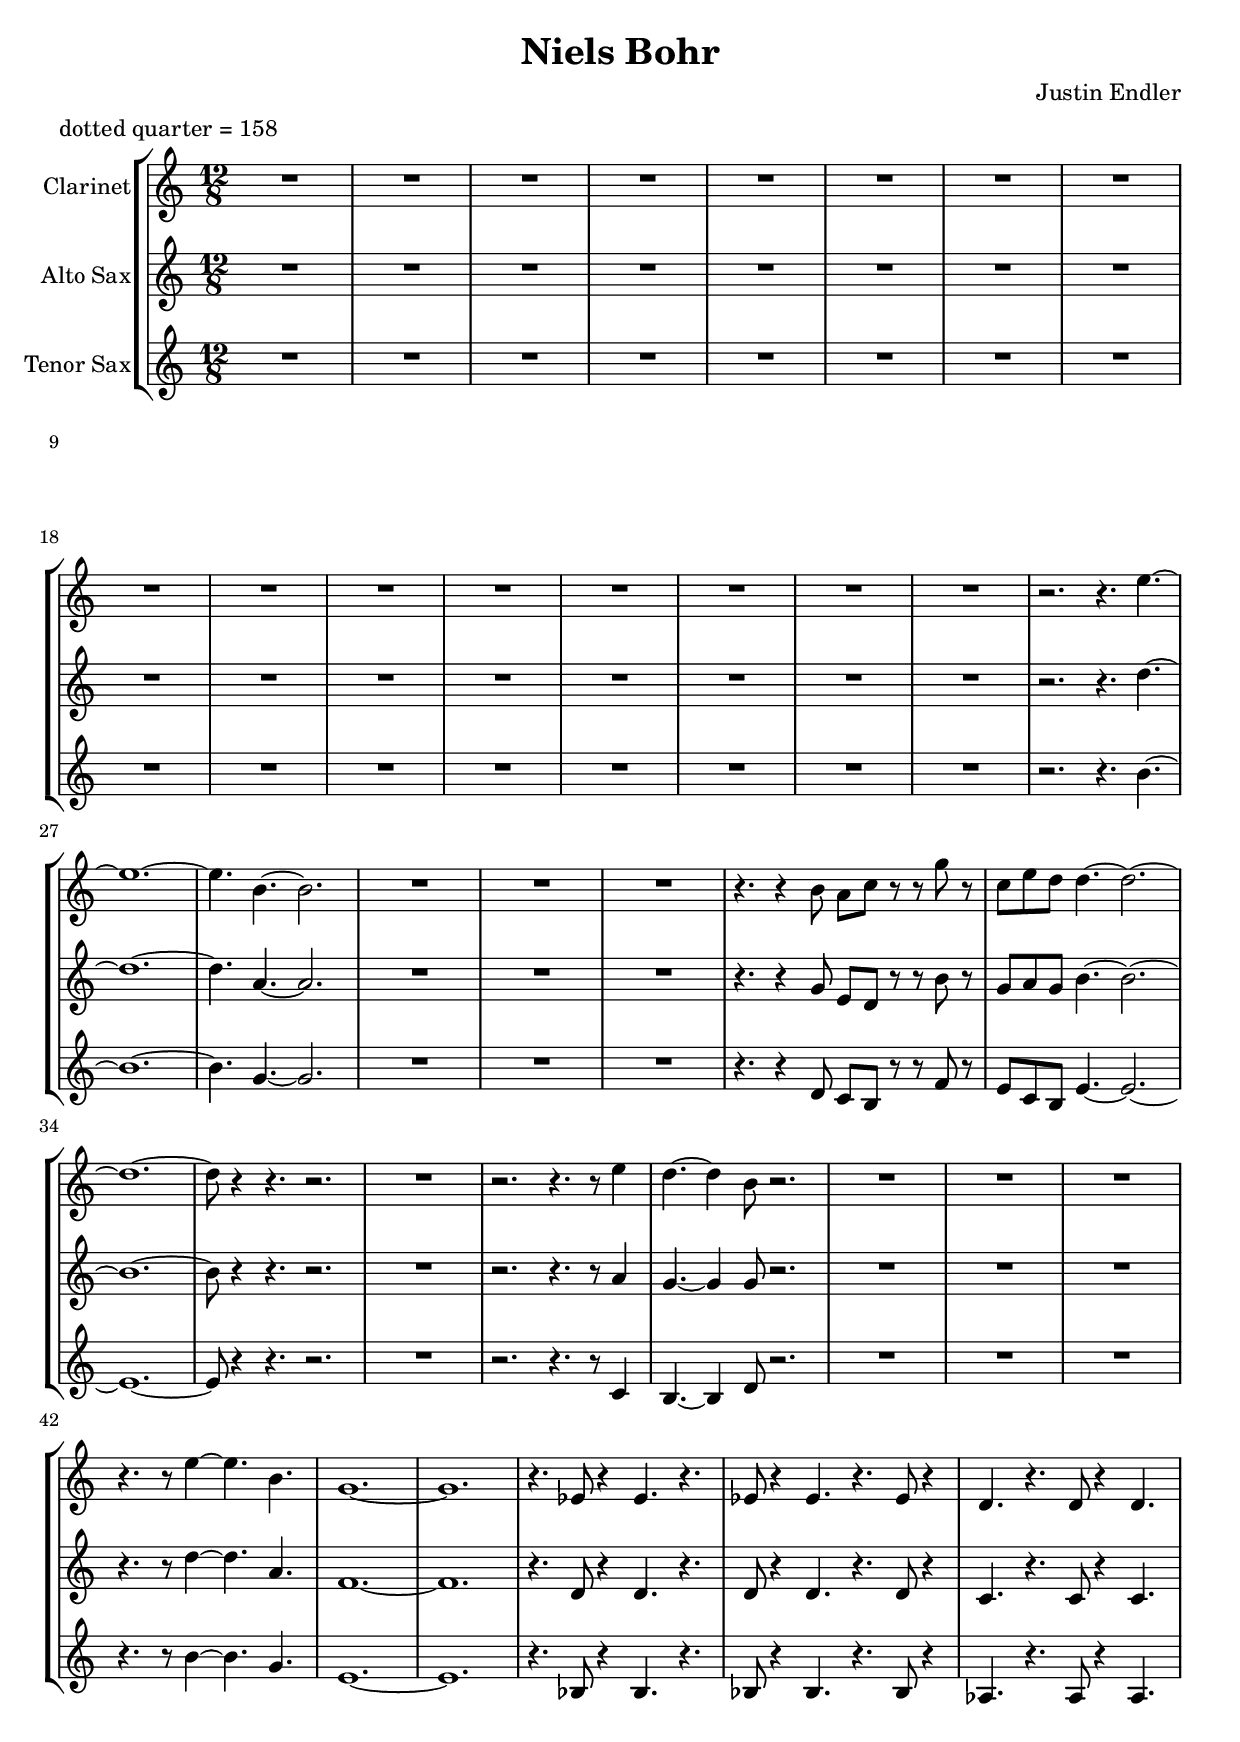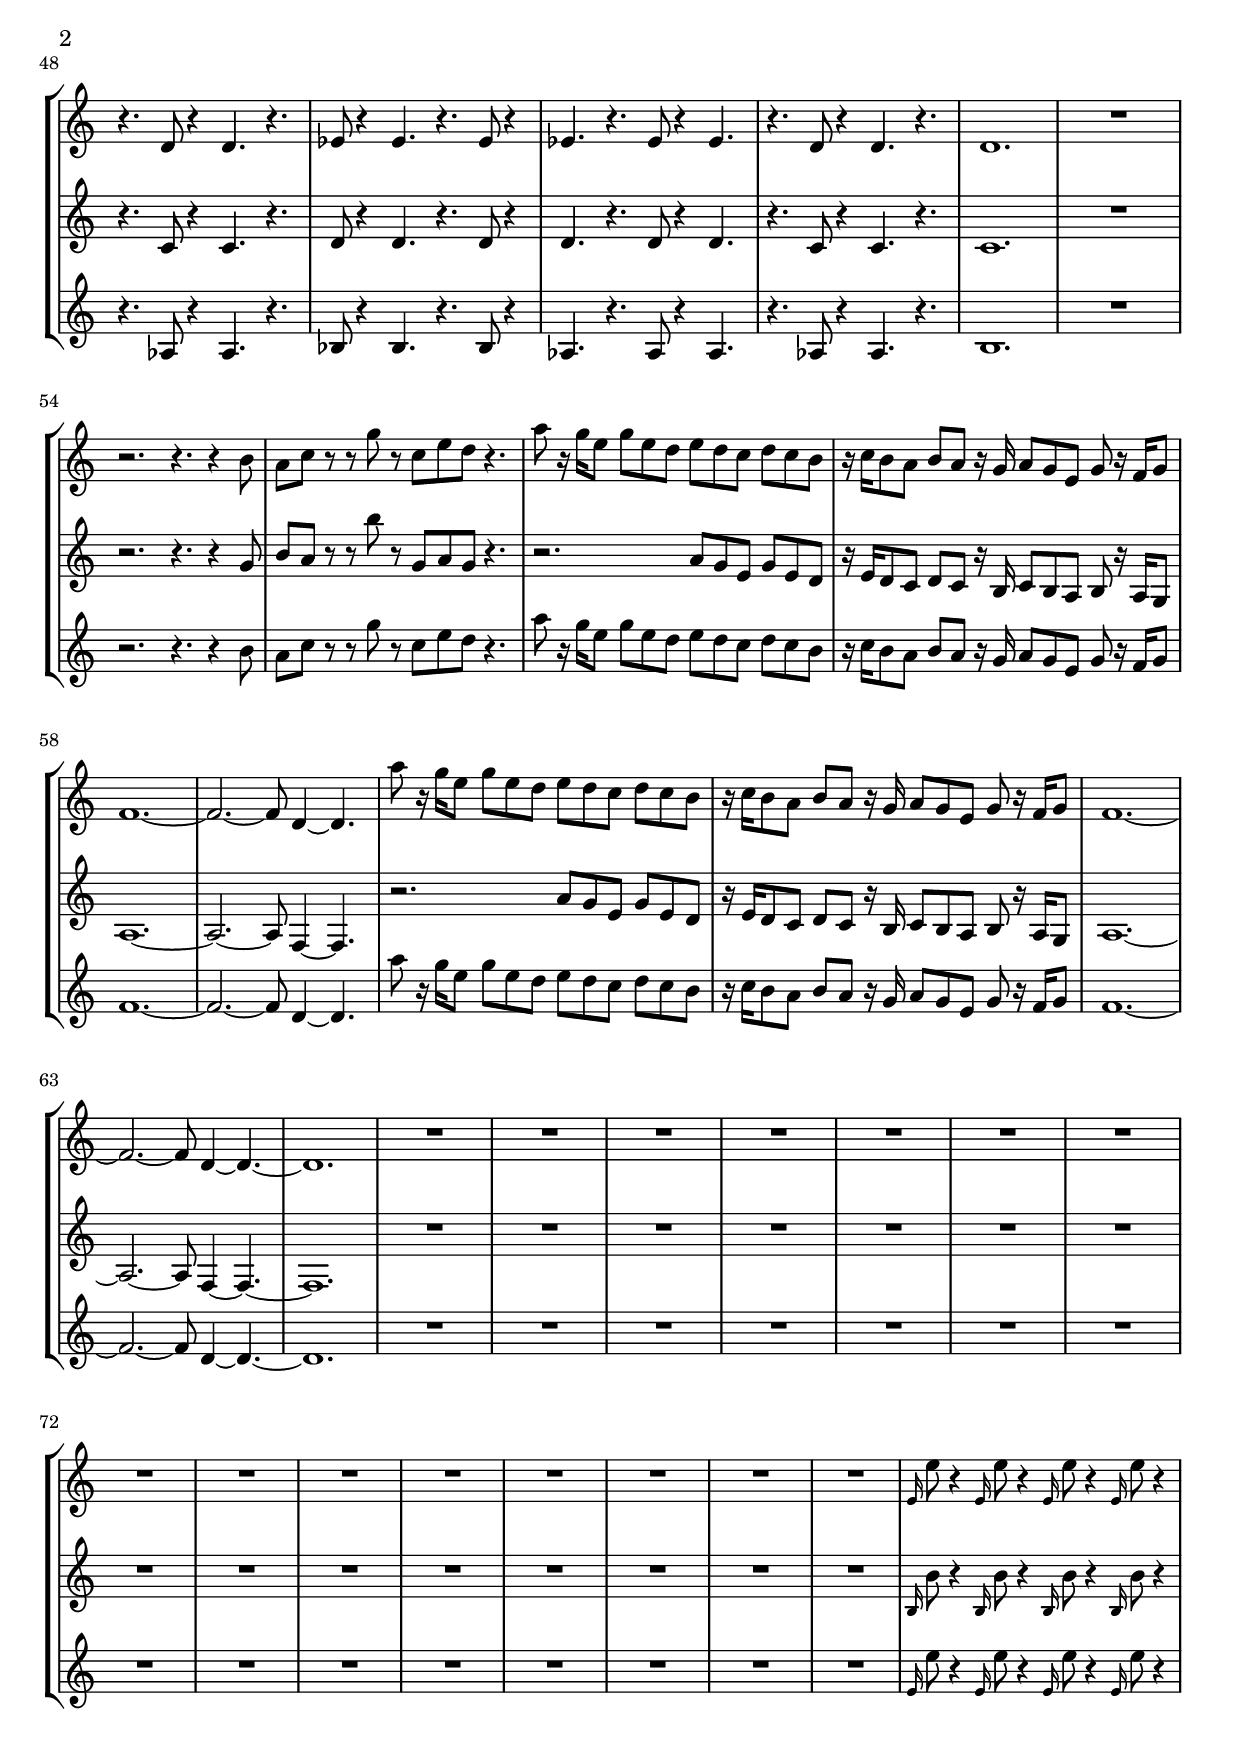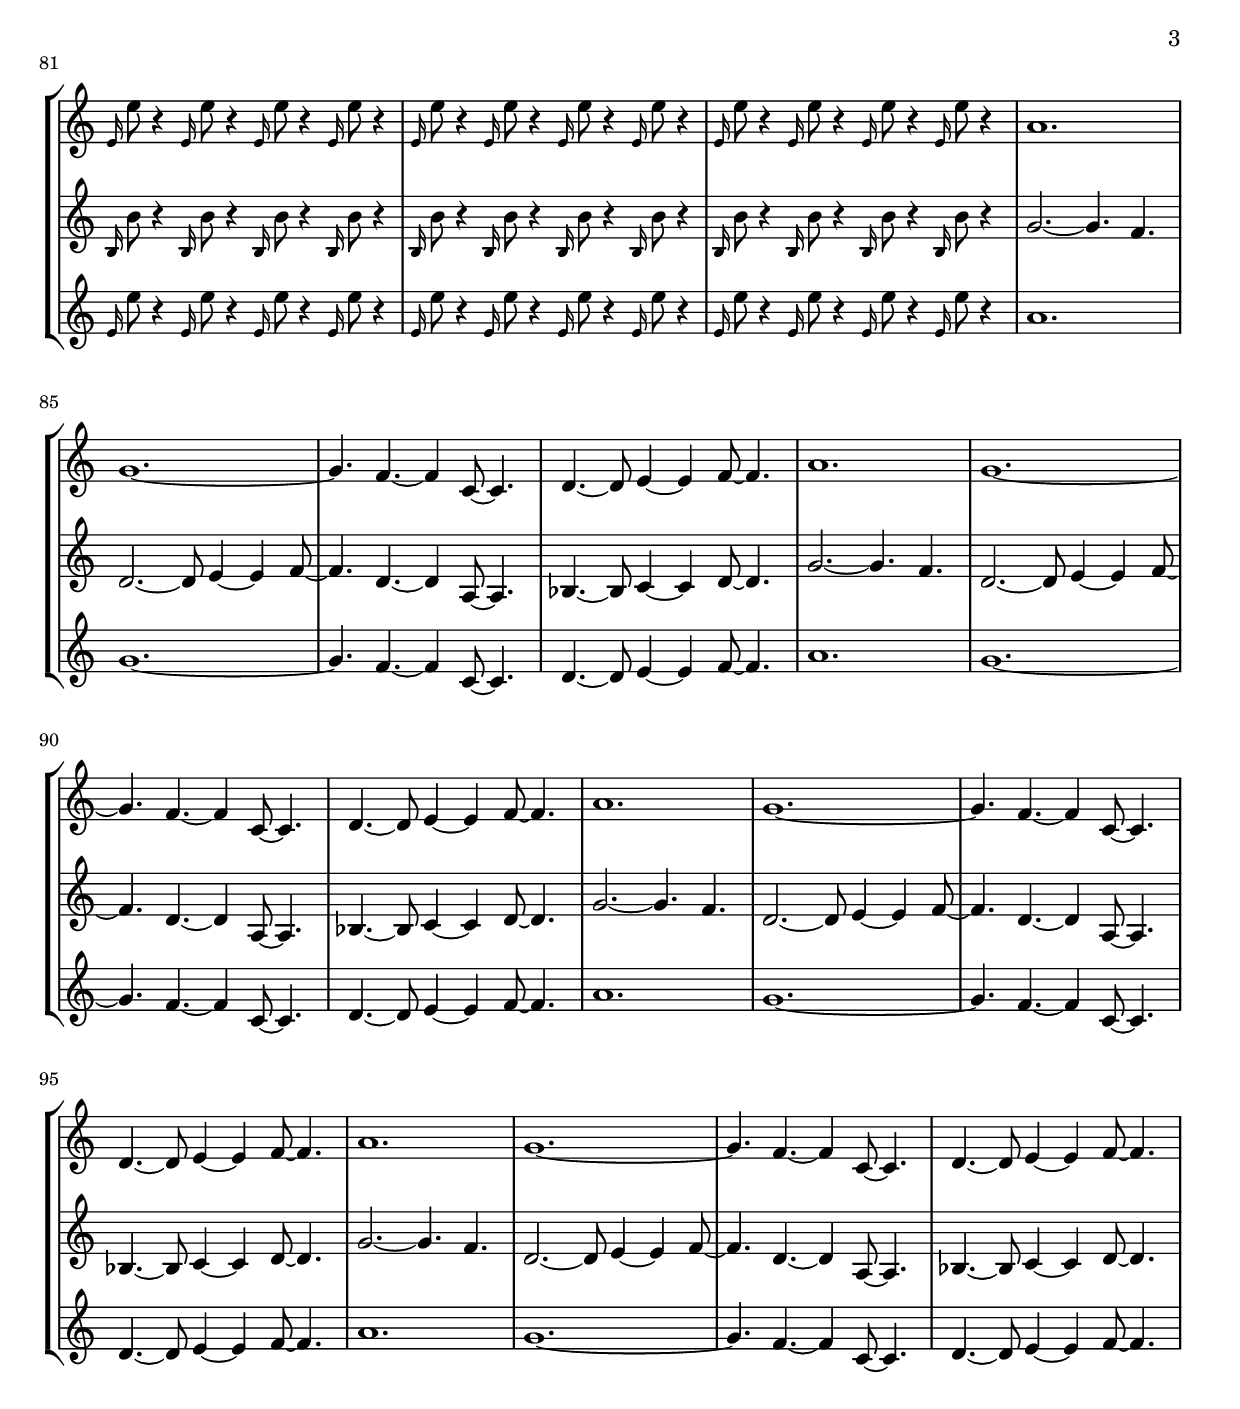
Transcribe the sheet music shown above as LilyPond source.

\header {
  title = "Niels Bohr"
  composer = "Justin Endler"
  meter = "dotted quarter = 158"
}
\include "english.ly"
sl = {
  \override NoteHead #'style = #'slash
  \override Stem #'transparent = ##t
  \override Flag #'transparent = ##t
}
nsl = {
  \revert NoteHead #'style
  \revert Stem #'transparent
  \revert Flag #'transparent
}
crOn = \override NoteHead #'style = #'cross
crOff = \revert NoteHead #'style
global = { \time 12/8 }
Key = { \key c \major }
% // @todo shuffle the regsisters around until the parts are close interval-wise
% ------ Clarinet ------
%clar = \transpose c d \relative c'' {
clar = \relative c {
  \Key
  \compressFullBarRests
  % rest 25 bars up front
  R1.|R1.|R1.|R1.|R1.|R1.|R1.|R1.|R1.|R1.|R1.|R1.|R1.|R1.|R1.|R1.|R1.|R1.|R1.|R1.|R1.|R1.|R1.|R1.|R1.
  % Logic bar numbers in comments
  r2. r4. e'' ~ | %30
  e1. ~ | %31
  e4. b ~ b2. | %32
  R1. | %33
  R1. | %34
  R1. | %35
  r4. r4 b8 a c r8 r  g' r | %36
  c, e d d4. ~ d2. ~ | %37
  d1. ~ | %38
  d8 r4  r4. r2. | %39
  R1. | %40
  r2. r4. r8 e4 | %41
  d4. ~ d4 b8 r2. | %42
  R1. | %43
  R1. | %44
  R1. | %45
  r4. r8 e4 ~ e4. b4. | %46
  g1. ~ | %47
  g1. | %48
  r4. ef8 r4 ef4. r | %49
  ef8 r4 ef4. r ef8 r4 | %50
  d4. r d8 r4 d4. | %51
  r4. d8 r4 d4. r | %52
  ef8 r4 ef4. r ef8 r4 | %53
  ef4. r ef8 r4 ef4. | %54
  r4. d8 r4 d4. r | %55
  d1. | %56
  R1. | %57
  r2. r4. r4 b'8 | %58
  a8 c r r g' r c, e d r4. | %59
  a'8 r16 g e8 g e d e d c d c b | %60
  r16 c b8 a b a r16 g a8 g e g r16 f g8 | %61
  f1. ~ | %62
  f2. ~ f8 d4 ~ d4. | %63
  a''8 r16 g e8 g e d e d c d c b | %64
  r16 c b8 a b a r16 g a8 g e g r16 f g8 | %65
  f1. ~ | %66
  f2. ~ f8 d4 ~ d4. ~ | %67
  d1. | %68
  R1. | %69
  R1. | %70
  R1. | %71
  R1. | %72
  R1. | %73
  R1. | %74
  R1. | %75
  R1. | %76
  R1. | %77
  R1. | %78
  R1. | %79
  R1. | %80
  R1. | %81
  R1. | %82
  R1. | %83
  \grace e16 e'8 r4 \grace e,16 e'8 r4 \grace e,16 e'8 r4 \grace e,16 e'8 r4 | %84
  \grace e,16 e'8 r4 \grace e,16 e'8 r4 \grace e,16 e'8 r4 \grace e,16 e'8 r4 | %85
  \grace e,16 e'8 r4 \grace e,16 e'8 r4 \grace e,16 e'8 r4 \grace e,16 e'8 r4 | %86
  \grace e,16 e'8 r4 \grace e,16 e'8 r4 \grace e,16 e'8 r4 \grace e,16 e'8 r4 | %87
  a,1. | %88
  g1. ~ | %89
  g4. f4. ~ f4 c8 ~ c4. | %90
  d4. ~ d8 e4 ~ e4 f8 ~ f4. | %91
  a1. | %92
  g1. ~ | %93
  g4. f4. ~ f4 c8 ~ c4. | %94
  d4. ~ d8 e4 ~ e4 f8 ~ f4. | %95
  a1. | %96
  g1. ~ | %97
  g4. f4. ~ f4 c8 ~ c4. | %98
  d4. ~ d8 e4 ~ e4 f8 ~ f4. | %99
  a1. | %100
  g1. ~ | %101
  g4. f4. ~ f4 c8 ~ c4. | %102
  d4. ~ d8 e4 ~ e4 f8 ~ f4. | %103
}
clarinet = {
  \global
  \set Staff.instrumentName = #"Clarinet"
  \clef treble
  <<
    \clar
  >>
}
% ------ Alto Saxophone ------
%alto = \transpose c a \relative c' {
alto = \relative c {
  \Key
  \compressFullBarRests
  % rest 25 bars up front
  R1.|R1.|R1.|R1.|R1.|R1.|R1.|R1.|R1.|R1.|R1.|R1.|R1.|R1.|R1.|R1.|R1.|R1.|R1.|R1.|R1.|R1.|R1.|R1.|R1.
  % Logic bar numbers in comments
  r2. r4. d'' ~ | %30
  d1. ~ | %31
  d4. a ~ a2. | %32
  R1. | %33
  R1. | %34
  R1. | %35
  r4. r4 g8 e d r8 r  b' r | %36
  g a g b4. ~ b2. ~ | %37
  b1. ~ | %38
  b8 r4  r4. r2. | %39
  R1. | %40
  r2. r4. r8 a4 | %41
  g4. ~ g4 g8 r2. | %42
  R1. | %43
  R1. | %44
  R1. | %45
  r4. r8 d'4 ~ d4. a4. | %46
  f1. ~ | %47
  f1. | %48
  r4. d8 r4 d4. r | %49
  d8 r4 d4. r d8 r4 | %50
  c4. r c8 r4 c4. | %51
  r4. c8 r4 c4. r | %52
  d8 r4 d4. r d8 r4 | %53
  d4. r d8 r4 d4. | %54
  r4. c8 r4 c4. r | %55
  c1. | %56
  R1. | %57
  r2. r4. r4 g'8 | %58
  b8 a r r b' r g, a g r4. | %59
  r2. a8 g e g e d | %60
  r16 e d8 c d c r16 b c8 b a b r16 a g8 | %61
  a1. ~ | %62
  a2. ~ a8 f4 ~ f4. | %63
  r2. a'8 g e g e d | %64
  r16 e d8 c d c r16 b c8 b a b r16 a g8 | %65
  a1. ~ | %66
  a2. ~ a8 f4 ~ f4. ~ | %67
  f1. | %68
  R1. | %69
  R1. | %70
  R1. | %71
  R1. | %72
  R1. | %73
  R1. | %74
  R1. | %75
  R1. | %76
  R1. | %77
  R1. | %78
  R1. | %79
  R1. | %80
  R1. | %81
  R1. | %82
  R1. | %83
  \grace b16 b'8 r4 \grace b,16 b'8 r4 \grace b,16 b'8 r4 \grace b,16 b'8 r4 | %84
  \grace b,16 b'8 r4 \grace b,16 b'8 r4 \grace b,16 b'8 r4 \grace b,16 b'8 r4 | %85
  \grace b,16 b'8 r4 \grace b,16 b'8 r4 \grace b,16 b'8 r4 \grace b,16 b'8 r4 | %86
  \grace b,16 b'8 r4 \grace b,16 b'8 r4 \grace b,16 b'8 r4 \grace b,16 b'8 r4 | %87
  g2. ~ g4. f | %88
  d2. ~ d8 e4 ~ e f8 ~ | %89
  f4. d4. ~ d4 a8 ~ a4. | %90
  bf4. ~ bf8 c4 ~ c4 d8 ~ d4. | %91
  g2. ~ g4. f | %92
  d2. ~ d8 e4 ~ e f8 ~ | %93
  f4. d4. ~ d4 a8 ~ a4. | %94
  bf4. ~ bf8 c4 ~ c4 d8 ~ d4. | %95
  g2. ~ g4. f | %96
  d2. ~ d8 e4 ~ e f8 ~ | %97
  f4. d4. ~ d4 a8 ~ a4. | %98
  bf4. ~ bf8 c4 ~ c4 d8 ~ d4. | %99
  g2. ~ g4. f | %100
  d2. ~ d8 e4 ~ e f8 ~ | %101
  f4. d4. ~ d4 a8 ~ a4. | %102
  bf4. ~ bf8 c4 ~ c4 d8 ~ d4. | %103
}
altoSax = {
  \global
  \set Staff.instrumentName = #"Alto Sax"
  \clef treble
  <<
    \alto
  >>
}
% ------ Tenor Saxophone ------
%tenor = \transpose c a' \relative c {
tenor = \relative c {
  \Key
  \compressFullBarRests
  % rest 25 bars up front
  R1.|R1.|R1.|R1.|R1.|R1.|R1.|R1.|R1.|R1.|R1.|R1.|R1.|R1.|R1.|R1.|R1.|R1.|R1.|R1.|R1.|R1.|R1.|R1.|R1.
  % Logic bar numbers in comments
  r2. r4. b'' ~ | %30
  b1. ~ | %31
  b4. g ~ g2. | %32
  R1. | %33
  R1. | %34
  R1. | %35
  r4. r4 d8 c b r8 r  f' r | %36
  e c b e4. ~ e2. ~ | %37
  e1. ~ | %38
  e8 r4  r4. r2. | %39
  R1. | %40
  r2. r4. r8 c4 | %41
  b4. ~ b4 d8 r2. | %42
  R1. | %43
  R1. | %44
  R1. | %45
  r4. r8 b'4 ~ b4. g4. | %46
  e1. ~ | %47
  e1. | %48
  r4. bf8 r4 bf4. r | %49
  bf8 r4 bf4. r bf8 r4 | %50
  af4. r af8 r4 af4. | %51
  r4. af8 r4 af4. r | %52
  bf8 r4 bf4. r bf8 r4 | %53
  af4. r af8 r4 af4. | %54
  r4. af8 r4 af4. r | %55
  b1. | %56
  R1. | %57
  r2. r4. r4 b'8 | %58 // @todo
  a8 c r r g' r c, e d r4. | %59
  a'8 r16 g e8 g e d e d c d c b | %60
  r16 c b8 a b a r16 g a8 g e g r16 f g8 | %61
  f1. ~ | %62
  f2. ~ f8 d4 ~ d4. | %63
  a''8 r16 g e8 g e d e d c d c b | %64
  r16 c b8 a b a r16 g a8 g e g r16 f g8 | %65
  f1. ~ | %66
  f2. ~ f8 d4 ~ d4. ~ | %67
  d1. | %68
  R1. | %69
  R1. | %70
  R1. | %71
  R1. | %72
  R1. | %73
  R1. | %74
  R1. | %75
  R1. | %76
  R1. | %77
  R1. | %78
  R1. | %79
  R1. | %80
  R1. | %81
  R1. | %82
  R1. | %83
  \grace e16 e'8 r4 \grace e,16 e'8 r4 \grace e,16 e'8 r4 \grace e,16 e'8 r4 | %84
  \grace e,16 e'8 r4 \grace e,16 e'8 r4 \grace e,16 e'8 r4 \grace e,16 e'8 r4 | %85
  \grace e,16 e'8 r4 \grace e,16 e'8 r4 \grace e,16 e'8 r4 \grace e,16 e'8 r4 | %86
  \grace e,16 e'8 r4 \grace e,16 e'8 r4 \grace e,16 e'8 r4 \grace e,16 e'8 r4 | %87
  a,1. | %88
  g1. ~ | %89
  g4. f4. ~ f4 c8 ~ c4. | %90
  d4. ~ d8 e4 ~ e4 f8 ~ f4. | %91
  a1. | %92
  g1. ~ | %93
  g4. f4. ~ f4 c8 ~ c4. | %94
  d4. ~ d8 e4 ~ e4 f8 ~ f4. | %95
  a1. | %96
  g1. ~ | %97
  g4. f4. ~ f4 c8 ~ c4. | %98
  d4. ~ d8 e4 ~ e4 f8 ~ f4. | %99
  a1. | %100
  g1. ~ | %101
  g4. f4. ~ f4 c8 ~ c4. | %102
  d4. ~ d8 e4 ~ e4 f8 ~ f4. | %103
}
tenorSax = {
  \global
  \set Staff.instrumentName = #"Tenor Sax"
  \clef treble
  <<
    \tenor
  >>
}
%%%%%%%%% It All Goes Together Here %%%%%%%%%%%%%%%%%%%%%%

\score {
  <<
    \new StaffGroup = "winds" <<
      \new Staff = "clarinet" \clarinet
      \new Staff = "altosax" \altoSax
      \new Staff = "tenorsax" \tenorSax
    >>
  >>
  \layout {
    \context { \Staff \RemoveEmptyStaves }
    \context {
      \Score
      \override BarNumber #'padding = #3
      \override RehearsalMark #'padding = #2
      skipBars = ##t
    }
  }
  \midi { }
}
